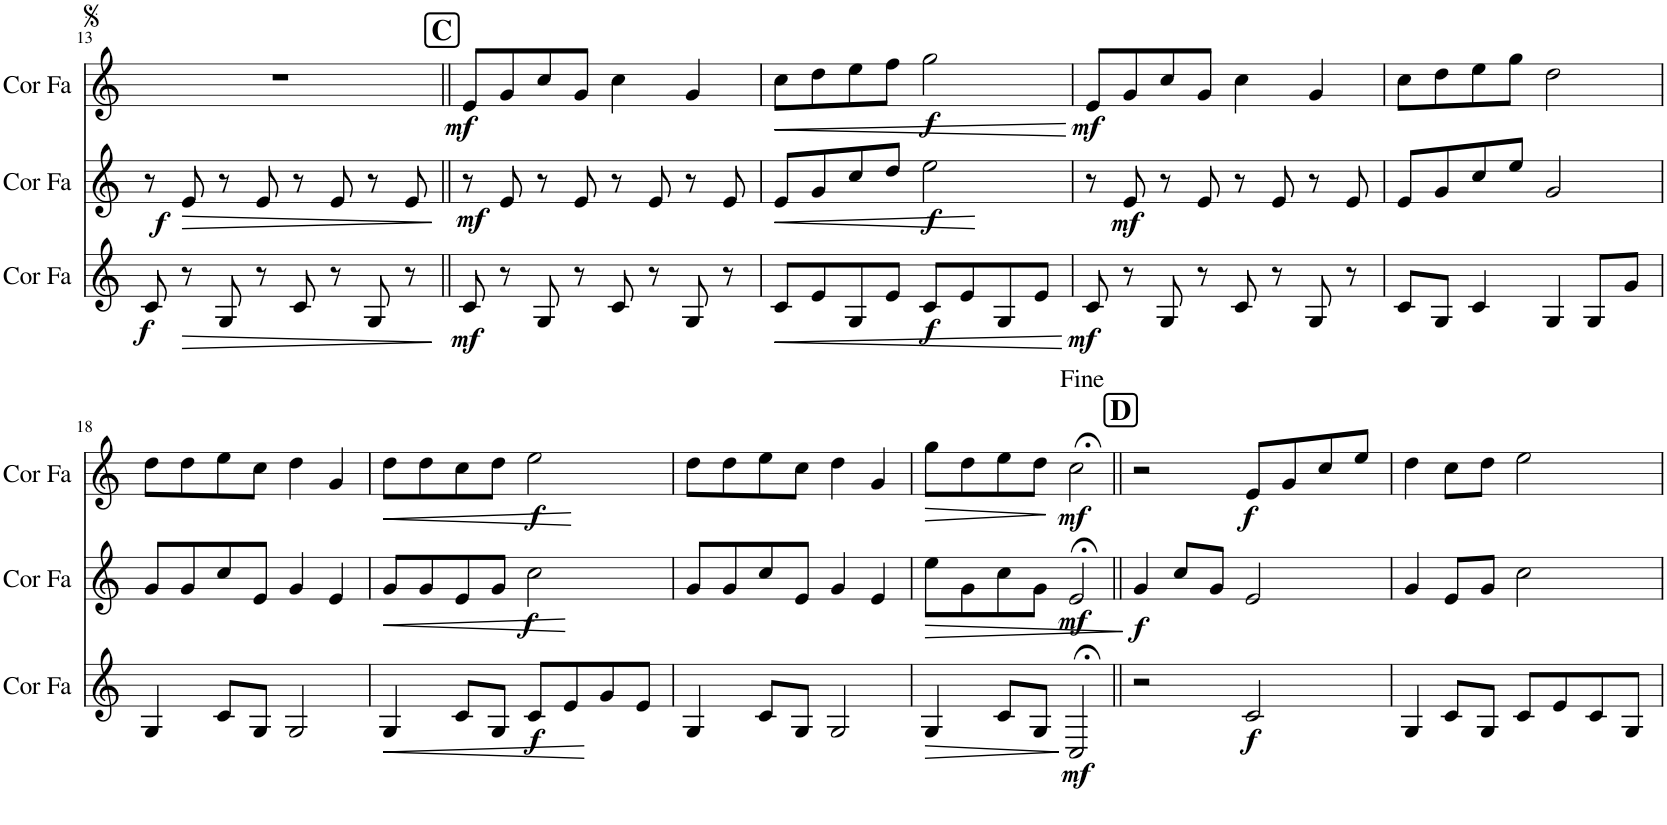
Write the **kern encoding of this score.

**kern	**dynam	**kern	**dynam	**kern	**dynam
*part3	*part3	*part2	*part2	*part1	*part1
*staff3	*staff3	*staff2	*staff2	*staff1	*staff1
*I"Cor en Fa	*	*I"Cor en Fa	*	*I"Cor en Fa	*
*I'Cor Fa	*	*I'Cor Fa	*	*I'Cor Fa	*
!!LO:PB:g=z
*clefG2	*	*clefG2	*	*clefG2	*
*Trd4c7	*	*Trd4c7	*	*Trd4c7	*
*k[]	*	*k[]	*	*k[]	*
*M4/4	*	*M4/4	*	*M4/4	*
=13	=13	=13	=13	=13	=13
!	!LO:DY:b	!	!LO:DY:b	!	!
8c/	f	8r	f	1r	.
!	!LO:HP:b	!	!LO:HP:b	!	!
8r	>	8e/	>	.	.
8G/	.	8r	.	.	.
8r	.	8e/	.	.	.
8c/	.	8r	.	.	.
8r	.	8e/	.	.	.
8G/	.	8r	.	.	.
8r	.	8e/	.	.	.
.	]	.	]	.	.
!!LO:REH:place=s1:a:B:cj:fs=14:t=C
=14||	=14||	=14||	=14||	=14||	=14||
!	!LO:DY:b	!	!LO:DY:b	!	!LO:DY:b
8c/	mf	8r	mf	8e/L	mf
8r	.	8e/	.	8g/	.
8G/	.	8r	.	8cc/	.
8r	.	8e/	.	8g/J	.
8c/	.	8r	.	4cc\	.
8r	.	8e/	.	.	.
8G/	.	8r	.	4g/	.
8r	.	8e/	.	.	.
=15	=15	=15	=15	=15	=15
!	!LO:HP:b	!	!LO:HP:b	!	!LO:HP:b
8c/L	<	8e/L	<	8cc\L	<
8e/	.	8g/	.	8dd\	.
8G/	.	8cc/	.	8ee\	.
8e/J	.	8dd/J	.	8ff\J	.
!	!LO:DY:b	!	!LO:DY:b	!	!LO:DY:b
8c/L	f	2ee\	f	2gg\	f
8e/	.	.	.	.	.
8G/	.	.	.	.	.
8e/J	.	.	.	.	.
.	[	.	[	.	[
=16	=16	=16	=16	=16	=16
!	!LO:DY:b	!	!	!	!LO:DY:b
8c/	mf	8r	.	8e/L	mf
!	!	!	!LO:DY:b	!	!
8r	.	8e/	mf	8g/	.
8G/	.	8r	.	8cc/	.
8r	.	8e/	.	8g/J	.
8c/	.	8r	.	4cc\	.
8r	.	8e/	.	.	.
8G/	.	8r	.	4g/	.
8r	.	8e/	.	.	.
=17	=17	=17	=17	=17	=17
8c/L	.	8e/L	.	8cc\L	.
8G/J	.	8g/	.	8dd\	.
4c/	.	8cc/	.	8ee\	.
.	.	8ee/J	.	8gg\J	.
4G/	.	2g/	.	2dd\	.
8G/L	.	.	.	.	.
8g/J	.	.	.	.	.
!!LO:LB:g=z
=18	=18	=18	=18	=18	=18
4G/	.	8g/L	.	8dd\L	.
.	.	8g/	.	8dd\	.
8c/L	.	8cc/	.	8ee\	.
8G/J	.	8e/J	.	8cc\J	.
2G/	.	4g/	.	4dd\	.
.	.	4e/	.	4g/	.
=19	=19	=19	=19	=19	=19
!	!LO:HP:b	!	!LO:HP:b	!	!LO:HP:b
4G/	<	8g/L	<	8dd\L	<
.	.	8g/	.	8dd\	.
8c/L	.	8e/	.	8cc\	.
8G/J	.	8g/J	.	8dd\J	.
!	!LO:DY:b	!	!LO:DY:b	!	!LO:DY:b
8c/L	f	2cc\	f	2ee\	f
8e/	.	.	.	.	.
8g/	.	.	.	.	.
8e/J	.	.	.	.	.
.	[	.	[	.	[
=20	=20	=20	=20	=20	=20
4G/	.	8g/L	.	8dd\L	.
.	.	8g/	.	8dd\	.
8c/L	.	8cc/	.	8ee\	.
8G/J	.	8e/J	.	8cc\J	.
2G/	.	4g/	.	4dd\	.
.	.	4e/	.	4g/	.
=21	=21	=21	=21	=21	=21
!	!LO:HP:b	!	!LO:HP:b	!	!LO:HP:b
4G/	>	8ee\L	>	8gg\L	>
.	.	8g\	.	8dd\	.
8c/L	.	8cc\	.	8ee\	.
8G/J	.	8g\J	.	8dd\J	.
!	!LO:DY:b	!	!LO:DY:b	!	!LO:DY:b
2C;</	mf	2e;</	mf	2cc;<\	mf
.	]	.	]	.	]
!!LO:REH:place=s1:a:B:cj:fs=14:t=D
=22||	=22||	=22||	=22||	=22||	=22||
!	!	!	!LO:DY:b	!	!
2r	.	4g/	f	2r	.
.	.	8cc/L	.	.	.
.	.	8g/J	.	.	.
!	!LO:DY:b	!	!	!	!LO:DY:b
2c/	f	2e/	.	8e/L	f
.	.	.	.	8g/	.
.	.	.	.	8cc/	.
.	.	.	.	8ee/J	.
=23	=23	=23	=23	=23	=23
4G/	.	4g/	.	4dd\	.
8c/L	.	8e/L	.	8cc\L	.
8G/J	.	8g/J	.	8dd\J	.
8c/L	.	2cc\	.	2ee\	.
8e/	.	.	.	.	.
8c/	.	.	.	.	.
8G/J	.	.	.	.	.
=	=	=	=	=	=
*-	*-	*-	*-	*-	*-
